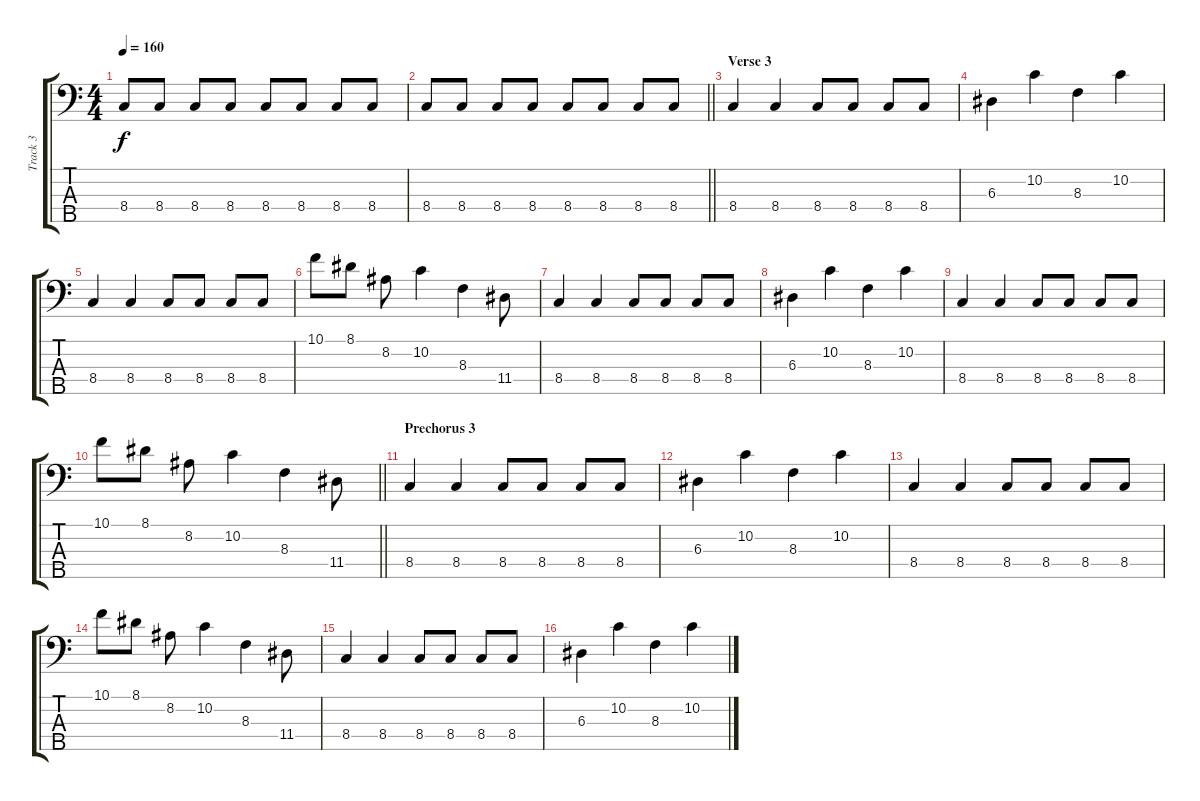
\track ("Track 3" "Track 3") {instrument electricbasspick}
\staff {score tabs}
\tuning (G2 D2 A1 E1 B0) {hide}
\ts (4 4)
\tempo 160
\clef f4
\ks c
8.4.8{dy f} 8.4.8 8.4.8 8.4.8 8.4.8 8.4.8 8.4.8 8.4.8 |
\barLineRight lightlight
8.4.8 8.4.8 8.4.8 8.4.8 8.4.8 8.4.8 8.4.8 8.4.8 |
\section ("" "Verse 3")
8.4.4 8.4.4 8.4.8 8.4.8 8.4.8 8.4.8 |
6.3.4 10.2.4 8.3.4 10.2.4 |
8.4.4 8.4.4 8.4.8 8.4.8 8.4.8 8.4.8 |
10.1.8 8.1.8 8.2.8 10.2.4 8.3.4 11.4.8 |
8.4.4 8.4.4 8.4.8 8.4.8 8.4.8 8.4.8 |
6.3.4 10.2.4 8.3.4 10.2.4 |
8.4.4 8.4.4 8.4.8 8.4.8 8.4.8 8.4.8 |
\barLineRight lightlight
10.1.8 8.1.8 8.2.8 10.2.4 8.3.4 11.4.8 |
\section ("" "Prechorus 3")
8.4.4 8.4.4 8.4.8 8.4.8 8.4.8 8.4.8 |
6.3.4 10.2.4 8.3.4 10.2.4 |
8.4.4 8.4.4 8.4.8 8.4.8 8.4.8 8.4.8 |
10.1.8 8.1.8 8.2.8 10.2.4 8.3.4 11.4.8 |
8.4.4 8.4.4 8.4.8 8.4.8 8.4.8 8.4.8 |
6.3.4 10.2.4 8.3.4 10.2.4
